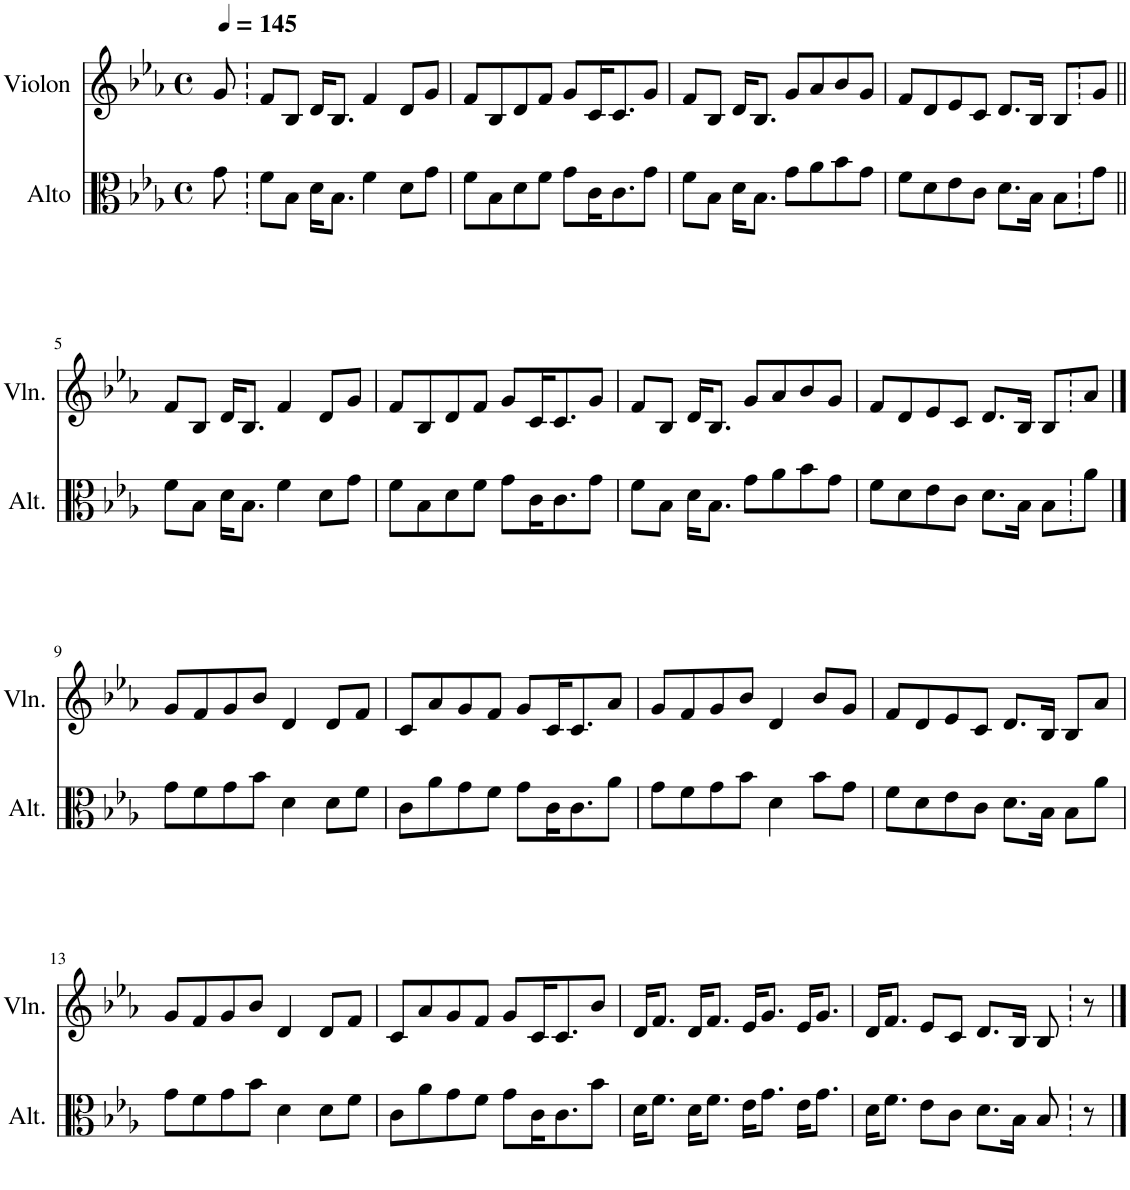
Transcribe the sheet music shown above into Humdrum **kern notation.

**kern	**kern
*part2	*part1
*staff2	*staff1
*I"Alto	*I"Violon
*I'Alt.	*I'Vln.
*clefC3	*clefG2
*k[b-e-a-]	*k[b-e-a-]
*M4/4	*M4/4
*met(c)	*met(c)
*MM145	*MM145
=	=
8g\	8g/
=1	=1
8f\L	8f/L
8B-\J	8B-/J
16d\KL	16d/KL
8.B-\J	8.B-/J
4f\	4f/
8d\L	8d/L
8g\J	8g/J
=2	=2
8f\L	8f/L
8B-\	8B-/
8d\	8d/
8f\J	8f/J
8g\L	8g/L
16c\K	16c/K
8.c\	8.c/
8g\J	8g/J
=3	=3
8f\L	8f/L
8B-\J	8B-/J
16d\KL	16d/KL
8.B-\J	8.B-/J
8g\L	8g/L
8a-\	8a-/
8b-\	8b-/
8g\J	8g/J
=4	=4
8f\L	8f/L
8d\	8d/
8e-\	8e-/
8c\J	8c/J
8.d\L	8.d/L
16B-\Jk	16B-/Jk
8B-\L	8B-/L
8g\J	8g/J
!!LO:LB:g=z
=5||	=5||
8f\L	8f/L
8B-\J	8B-/J
16d\KL	16d/KL
8.B-\J	8.B-/J
4f\	4f/
8d\L	8d/L
8g\J	8g/J
=6	=6
8f\L	8f/L
8B-\	8B-/
8d\	8d/
8f\J	8f/J
8g\L	8g/L
16c\K	16c/K
8.c\	8.c/
8g\J	8g/J
=7	=7
8f\L	8f/L
8B-\J	8B-/J
16d\KL	16d/KL
8.B-\J	8.B-/J
8g\L	8g/L
8a-\	8a-/
8b-\	8b-/
8g\J	8g/J
=8	=8
8f\L	8f/L
8d\	8d/
8e-\	8e-/
8c\J	8c/J
8.d\L	8.d/L
16B-\Jk	16B-/Jk
8B-\L	8B-/L
8a-\J	8a-/J
!!LO:LB:g=z
==9	==9
8g\L	8g/L
8f\	8f/
8g\	8g/
8b-\J	8b-/J
4d\	4d/
8d\L	8d/L
8f\J	8f/J
=10	=10
8c\L	8c/L
8a-\	8a-/
8g\	8g/
8f\J	8f/J
8g\L	8g/L
16c\K	16c/K
8.c\	8.c/
8a-\J	8a-/J
=11	=11
8g\L	8g/L
8f\	8f/
8g\	8g/
8b-\J	8b-/J
4d\	4d/
8b-\L	8b-/L
8g\J	8g/J
=12	=12
8f\L	8f/L
8d\	8d/
8e-\	8e-/
8c\J	8c/J
8.d\L	8.d/L
16B-\Jk	16B-/Jk
8B-\L	8B-/L
8a-\J	8a-/J
!!LO:LB:g=z
=13	=13
8g\L	8g/L
8f\	8f/
8g\	8g/
8b-\J	8b-/J
4d\	4d/
8d\L	8d/L
8f\J	8f/J
=14	=14
8c\L	8c/L
8a-\	8a-/
8g\	8g/
8f\J	8f/J
8g\L	8g/L
16c\K	16c/K
8.c\	8.c/
8b-\J	8b-/J
=15	=15
16d\KL	16d/KL
8.f\J	8.f/J
16d\KL	16d/KL
8.f\J	8.f/J
16e-\KL	16e-/KL
8.g\J	8.g/J
16e-\KL	16e-/KL
8.g\J	8.g/J
=16	=16
16d\KL	16d/KL
8.f\J	8.f/J
8e-\L	8e-/L
8c\J	8c/J
8.d\L	8.d/L
16B-\Jk	16B-/Jk
8B-/	8B-/
8r	8r
==	==
*-	*-
